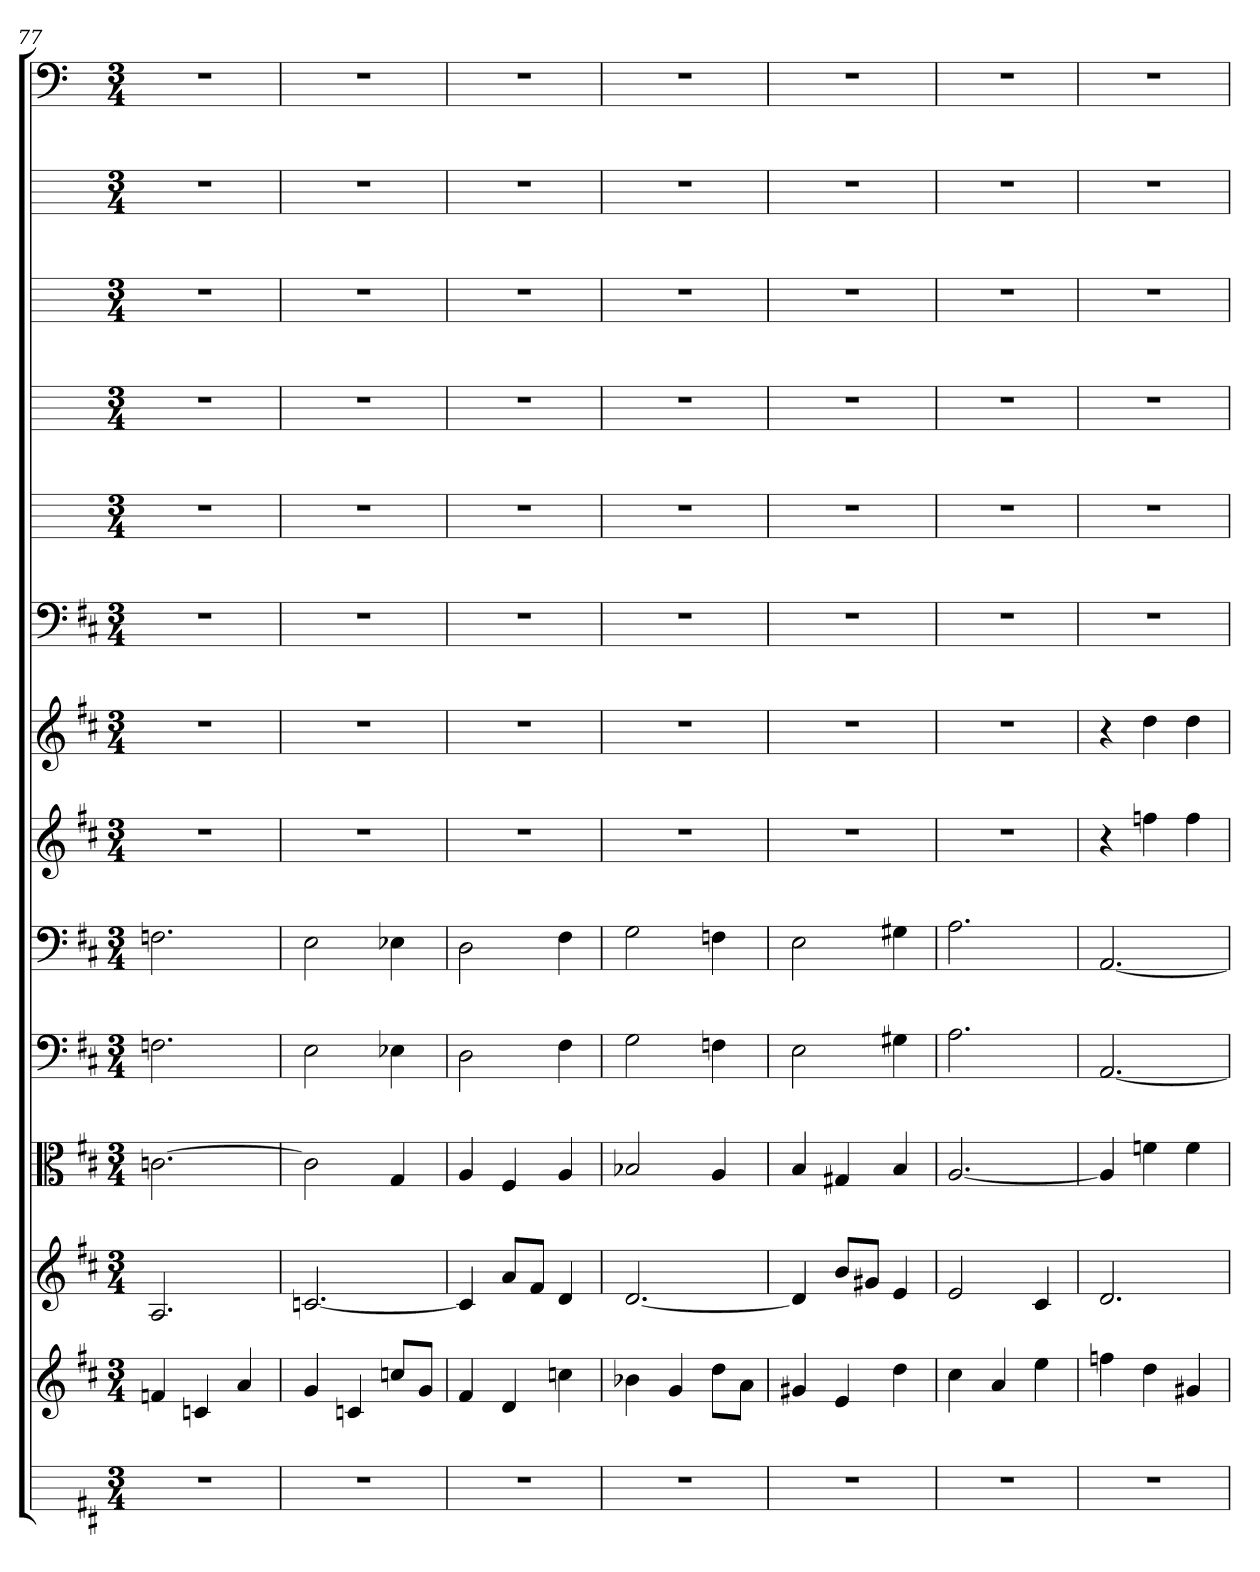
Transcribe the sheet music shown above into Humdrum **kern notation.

**kern	**kern	**kern	**kern	**kern	**kern	**kern	**kern	**kern	**kern	**kern	**kern	**kern	**kern
*part14	*part13	*part12	*part11	*part10	*part9	*part8	*part7	*part6	*part5	*part4	*part3	*part2	*part1
*staff14	*staff13	*staff12	*staff11	*staff10	*staff9	*staff8	*staff7	*staff6	*staff5	*staff4	*staff3	*staff2	*staff1
*	*	*	*clefC3	*clefF4	*clefF4	*	*	*clefF4	*	*	*	*	*clefF4
*k[f#c#]	*k[f#c#]	*k[f#c#]	*k[f#c#]	*k[f#c#]	*k[f#c#]	*k[f#c#]	*k[f#c#]	*k[f#c#]	*k[]	*k[]	*k[]	*k[]	*k[]
*M3/4	*M3/4	*M3/4	*M3/4	*M3/4	*M3/4	*M3/4	*M3/4	*M3/4	*M3/4	*M3/4	*M3/4	*M3/4	*M3/4
=77	=77	=77	=77	=77	=77	=77	=77	=77	=77	=77	=77	=77	=77
2.r	4fn	2.A	[2.cn	2.Fn	2.Fn	2.r	2.r	2.r	2.r	2.r	2.r	2.r	2.r
.	4cn	.	.	.	.	.	.	.	.	.	.	.	.
.	4a	.	.	.	.	.	.	.	.	.	.	.	.
=78	=78	=78	=78	=78	=78	=78	=78	=78	=78	=78	=78	=78	=78
2.r	4g	[2.cn	2c]	2E	2E	2.r	2.r	2.r	2.r	2.r	2.r	2.r	2.r
.	4cn	.	.	.	.	.	.	.	.	.	.	.	.
.	8ccnL	.	4G	4E-X	4E-X	.	.	.	.	.	.	.	.
.	8gJ	.	.	.	.	.	.	.	.	.	.	.	.
=79	=79	=79	=79	=79	=79	=79	=79	=79	=79	=79	=79	=79	=79
2.r	4f#	4c]	4A	2D	2D	2.r	2.r	2.r	2.r	2.r	2.r	2.r	2.r
.	4d	8aL	4F#	.	.	.	.	.	.	.	.	.	.
.	.	8f#J	.	.	.	.	.	.	.	.	.	.	.
.	4ccn	4d	4A	4F#	4F#	.	.	.	.	.	.	.	.
=80	=80	=80	=80	=80	=80	=80	=80	=80	=80	=80	=80	=80	=80
2.r	4b-X	[2.d	2B-X	2G	2G	2.r	2.r	2.r	2.r	2.r	2.r	2.r	2.r
.	4g	.	.	.	.	.	.	.	.	.	.	.	.
.	8ddL	.	4A	4Fn	4Fn	.	.	.	.	.	.	.	.
.	8aJ	.	.	.	.	.	.	.	.	.	.	.	.
=81	=81	=81	=81	=81	=81	=81	=81	=81	=81	=81	=81	=81	=81
2.r	4g#X	4d]	4B	2E	2E	2.r	2.r	2.r	2.r	2.r	2.r	2.r	2.r
.	4e	8bL	4G#X	.	.	.	.	.	.	.	.	.	.
.	.	8g#XJ	.	.	.	.	.	.	.	.	.	.	.
.	4dd	4e	4B	4G#X	4G#X	.	.	.	.	.	.	.	.
=82	=82	=82	=82	=82	=82	=82	=82	=82	=82	=82	=82	=82	=82
2.r	4cc#	2e	[2.A	2.A	2.A	2.r	2.r	2.r	2.r	2.r	2.r	2.r	2.r
.	4a	.	.	.	.	.	.	.	.	.	.	.	.
.	4ee	4c#	.	.	.	.	.	.	.	.	.	.	.
=83	=83	=83	=83	=83	=83	=83	=83	=83	=83	=83	=83	=83	=83
2.r	4ffn	2.d	4A]	[2.AA	[2.AA	4r	4r	2.r	2.r	2.r	2.r	2.r	2.r
.	4dd	.	4fn	.	.	4ffn	4dd	.	.	.	.	.	.
.	4g#X	.	4f	.	.	4ff	4dd	.	.	.	.	.	.
=	=	=	=	=	=	=	=	=	=	=	=	=	=
*-	*-	*-	*-	*-	*-	*-	*-	*-	*-	*-	*-	*-	*-
